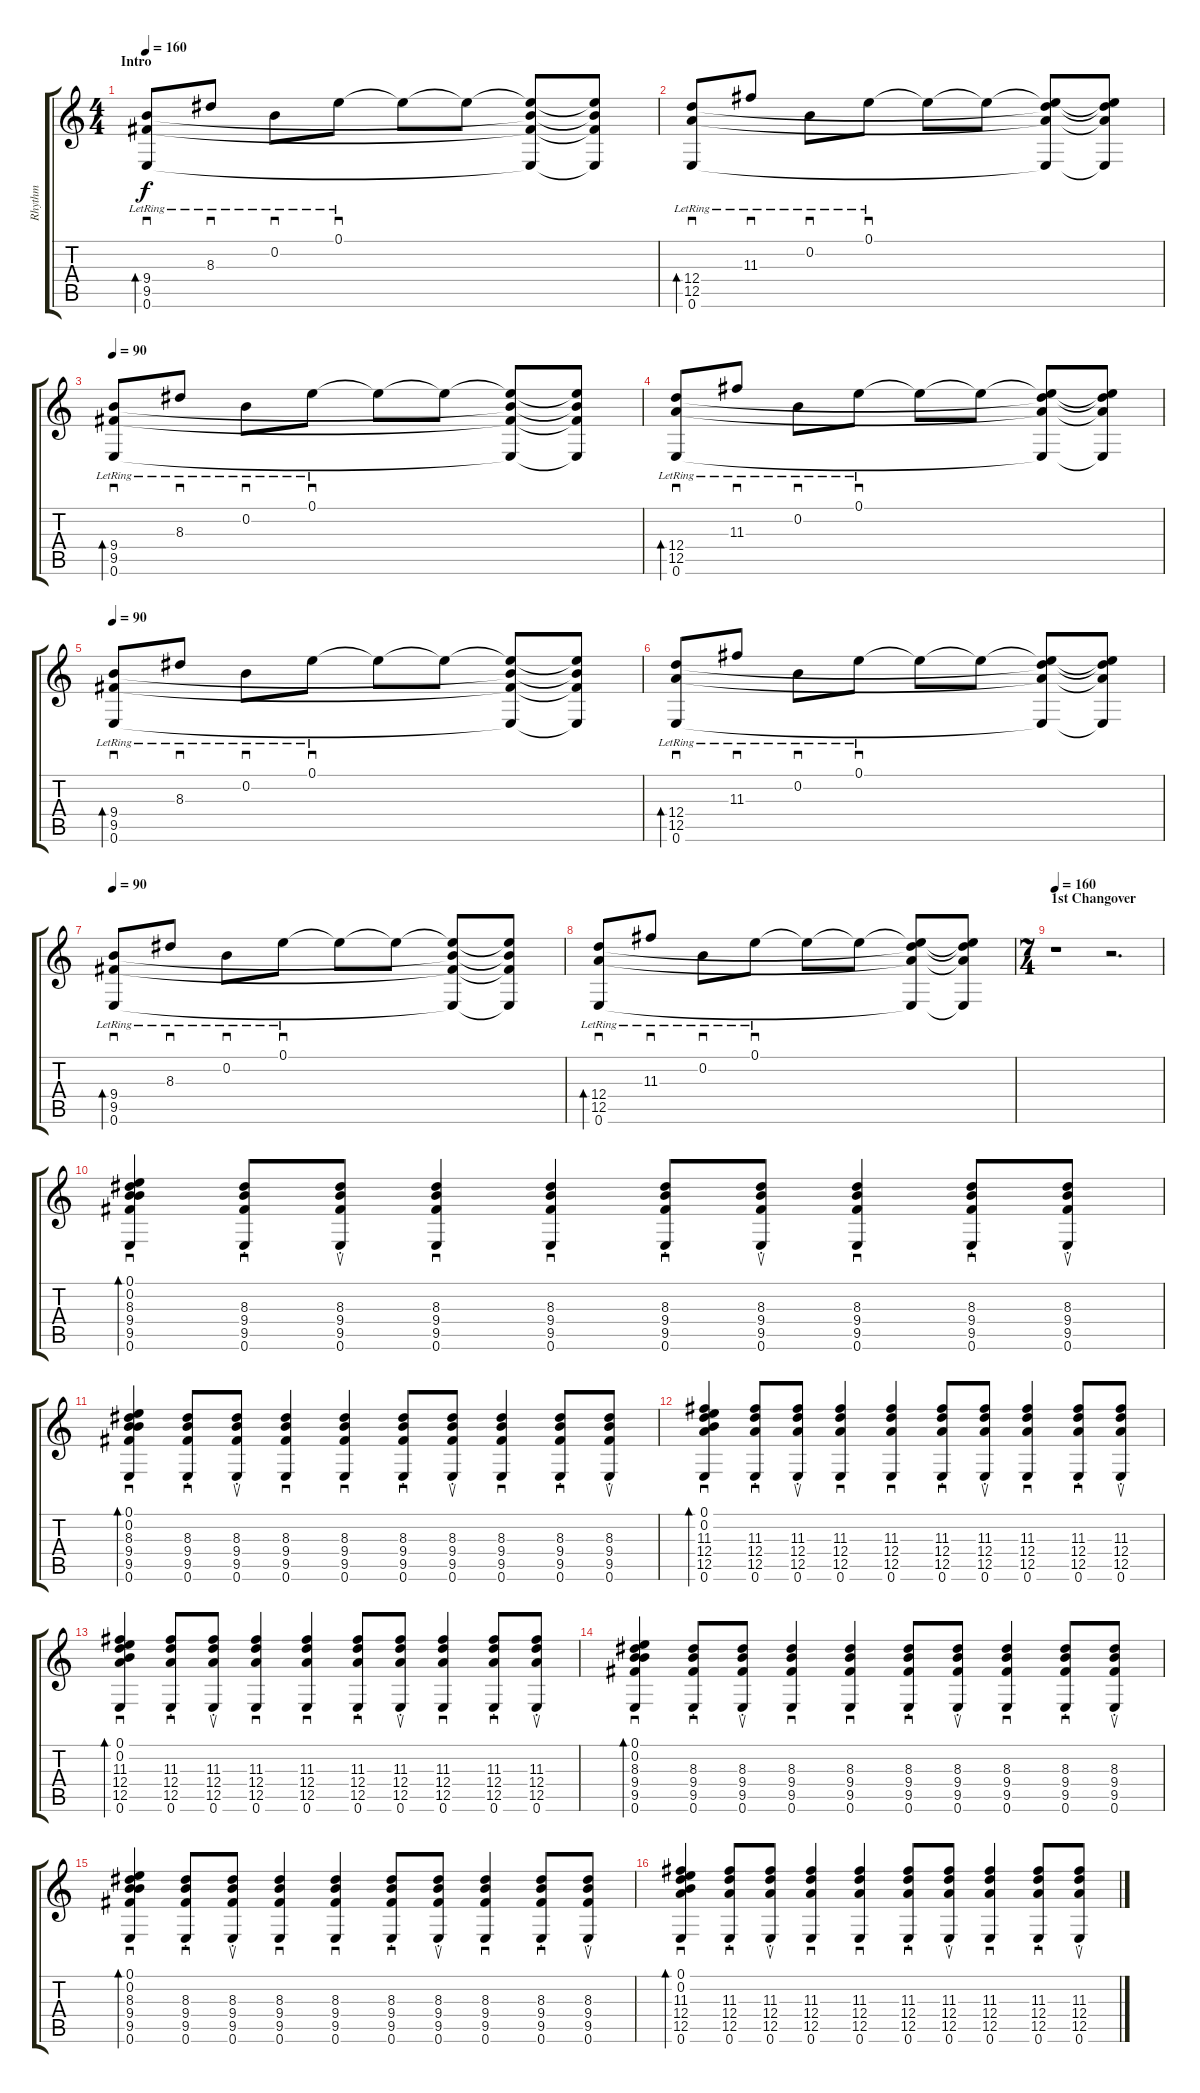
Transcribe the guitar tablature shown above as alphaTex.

\track ("Rhythm" "Rhythm") {instrument acousticguitarnylon}
\staff {score tabs}
\tuning (E4 B3 G3 D3 A2 E2) {hide}
\ts (4 4)
\section ("" "Intro")
\tempo 160
\tempo 90
\tempo 160
\clef g2
\ks c
(9.4{lr} 9.5{lr} 0.6{lr}).8{sd bd 480 dy f instrument acousticguitarnylon} 8.3{lr}.8{sd} 0.2{lr}.8{sd} 0.1{lr}.8{sd} 0.1{t}.8 0.1{t}.8 (0.1{t} 9.4{t} 9.5{t} 0.6{t}).8 (0.1{t} 9.4{t} 9.5{t} 0.6{t}).8 |
(12.4{lr} 12.5{lr} 0.6{lr}).8{sd bd 480} 11.3{lr}.8{sd} 0.2{lr}.8{sd} 0.1{lr}.8{sd} 0.1{t}.8 0.1{t}.8 (0.1{t} 12.4{t} 12.5{t} 0.6{t}).8 (0.1{t} 12.4{t} 12.5{t} 0.6{t}).8 |
\tempo 90
(9.4{lr} 9.5{lr} 0.6{lr}).8{sd bd 480} 8.3{lr}.8{sd} 0.2{lr}.8{sd} 0.1{lr}.8{sd} 0.1{t}.8 0.1{t}.8 (0.1{t} 9.4{t} 9.5{t} 0.6{t}).8 (0.1{t} 9.4{t} 9.5{t} 0.6{t}).8 |
(12.4{lr} 12.5{lr} 0.6{lr}).8{sd bd 480} 11.3{lr}.8{sd} 0.2{lr}.8{sd} 0.1{lr}.8{sd} 0.1{t}.8 0.1{t}.8 (0.1{t} 12.4{t} 12.5{t} 0.6{t}).8 (0.1{t} 12.4{t} 12.5{t} 0.6{t}).8 |
\tempo 90
(9.4{lr} 9.5{lr} 0.6{lr}).8{sd bd 480} 8.3{lr}.8{sd} 0.2{lr}.8{sd} 0.1{lr}.8{sd} 0.1{t}.8 0.1{t}.8 (0.1{t} 9.4{t} 9.5{t} 0.6{t}).8 (0.1{t} 9.4{t} 9.5{t} 0.6{t}).8 |
(12.4{lr} 12.5{lr} 0.6{lr}).8{sd bd 480} 11.3{lr}.8{sd} 0.2{lr}.8{sd} 0.1{lr}.8{sd} 0.1{t}.8 0.1{t}.8 (0.1{t} 12.4{t} 12.5{t} 0.6{t}).8 (0.1{t} 12.4{t} 12.5{t} 0.6{t}).8 |
\tempo 90
(9.4{lr} 9.5{lr} 0.6{lr}).8{sd bd 480} 8.3{lr}.8{sd} 0.2{lr}.8{sd} 0.1{lr}.8{sd} 0.1{t}.8 0.1{t}.8 (0.1{t} 9.4{t} 9.5{t} 0.6{t}).8 (0.1{t} 9.4{t} 9.5{t} 0.6{t}).8 |
(12.4{lr} 12.5{lr} 0.6{lr}).8{sd bd 480} 11.3{lr}.8{sd} 0.2{lr}.8{sd} 0.1{lr}.8{sd} 0.1{t}.8 0.1{t}.8 (0.1{t} 12.4{t} 12.5{t} 0.6{t}).8 (0.1{t} 12.4{t} 12.5{t} 0.6{t}).8 |
\ts (7 4)
\section ("" "1st Changover ")
\tempo 160
r.1 r.2{d} |
(0.1 0.2 8.3 9.4 9.5 0.6).4{sd bd 240} (8.3{st} 9.4{st} 9.5{st} 0.6{st}).8{sd} (8.3{st} 9.4{st} 9.5{st} 0.6{st}).8{su} (8.3 9.4 9.5 0.6).4{sd} (8.3 9.4 9.5 0.6).4{sd} (8.3{st} 9.4{st} 9.5{st} 0.6{st}).8{sd} (8.3{st} 9.4{st} 9.5{st} 0.6{st}).8{su} (8.3 9.4 9.5 0.6).4{sd} (8.3{st} 9.4{st} 9.5{st} 0.6{st}).8{sd} (8.3{st} 9.4{st} 9.5{st} 0.6{st}).8{su} |
(0.1 0.2 8.3 9.4 9.5 0.6).4{sd bd 240} (8.3{st} 9.4{st} 9.5{st} 0.6{st}).8{sd} (8.3{st} 9.4{st} 9.5{st} 0.6{st}).8{su} (8.3 9.4 9.5 0.6).4{sd} (8.3 9.4 9.5 0.6).4{sd} (8.3{st} 9.4{st} 9.5{st} 0.6{st}).8{sd} (8.3{st} 9.4{st} 9.5{st} 0.6{st}).8{su} (8.3 9.4 9.5 0.6).4{sd} (8.3{st} 9.4{st} 9.5{st} 0.6{st}).8{sd} (8.3{st} 9.4{st} 9.5{st} 0.6{st}).8{su} |
(0.1 0.2 11.3 12.4 12.5 0.6).4{sd bd 240} (11.3{st} 12.4{st} 12.5{st} 0.6{st}).8{sd} (11.3{st} 12.4{st} 12.5{st} 0.6{st}).8{su} (11.3 12.4 12.5 0.6).4{sd} (11.3 12.4 12.5 0.6).4{sd} (11.3{st} 12.4{st} 12.5{st} 0.6{st}).8{sd} (11.3{st} 12.4{st} 12.5{st} 0.6{st}).8{su} (11.3 12.4 12.5 0.6).4{sd} (11.3{st} 12.4{st} 12.5{st} 0.6{st}).8{sd} (11.3{st} 12.4{st} 12.5{st} 0.6{st}).8{su} |
(0.1 0.2 11.3 12.4 12.5 0.6).4{sd bd 240} (11.3{st} 12.4{st} 12.5{st} 0.6{st}).8{sd} (11.3{st} 12.4{st} 12.5{st} 0.6{st}).8{su} (11.3 12.4 12.5 0.6).4{sd} (11.3 12.4 12.5 0.6).4{sd} (11.3{st} 12.4{st} 12.5{st} 0.6{st}).8{sd} (11.3{st} 12.4{st} 12.5{st} 0.6{st}).8{su} (11.3 12.4 12.5 0.6).4{sd} (11.3{st} 12.4{st} 12.5{st} 0.6{st}).8{sd} (11.3{st} 12.4{st} 12.5{st} 0.6{st}).8{su} |
(0.1 0.2 8.3 9.4 9.5 0.6).4{sd bd 240} (8.3{st} 9.4{st} 9.5{st} 0.6{st}).8{sd} (8.3{st} 9.4{st} 9.5{st} 0.6{st}).8{su} (8.3 9.4 9.5 0.6).4{sd} (8.3 9.4 9.5 0.6).4{sd} (8.3{st} 9.4{st} 9.5{st} 0.6{st}).8{sd} (8.3{st} 9.4{st} 9.5{st} 0.6{st}).8{su} (8.3 9.4 9.5 0.6).4{sd} (8.3{st} 9.4{st} 9.5{st} 0.6{st}).8{sd} (8.3{st} 9.4{st} 9.5{st} 0.6{st}).8{su} |
(0.1 0.2 8.3 9.4 9.5 0.6).4{sd bd 240} (8.3{st} 9.4{st} 9.5{st} 0.6{st}).8{sd} (8.3{st} 9.4{st} 9.5{st} 0.6{st}).8{su} (8.3 9.4 9.5 0.6).4{sd} (8.3 9.4 9.5 0.6).4{sd} (8.3{st} 9.4{st} 9.5{st} 0.6{st}).8{sd} (8.3{st} 9.4{st} 9.5{st} 0.6{st}).8{su} (8.3 9.4 9.5 0.6).4{sd} (8.3{st} 9.4{st} 9.5{st} 0.6{st}).8{sd} (8.3{st} 9.4{st} 9.5{st} 0.6{st}).8{su} |
(0.1 0.2 11.3 12.4 12.5 0.6).4{sd bd 240} (11.3{st} 12.4{st} 12.5{st} 0.6{st}).8{sd} (11.3{st} 12.4{st} 12.5{st} 0.6{st}).8{su} (11.3 12.4 12.5 0.6).4{sd} (11.3 12.4 12.5 0.6).4{sd} (11.3{st} 12.4{st} 12.5{st} 0.6{st}).8{sd} (11.3{st} 12.4{st} 12.5{st} 0.6{st}).8{su} (11.3 12.4 12.5 0.6).4{sd} (11.3{st} 12.4{st} 12.5{st} 0.6{st}).8{sd} (11.3{st} 12.4{st} 12.5{st} 0.6{st}).8{su}
